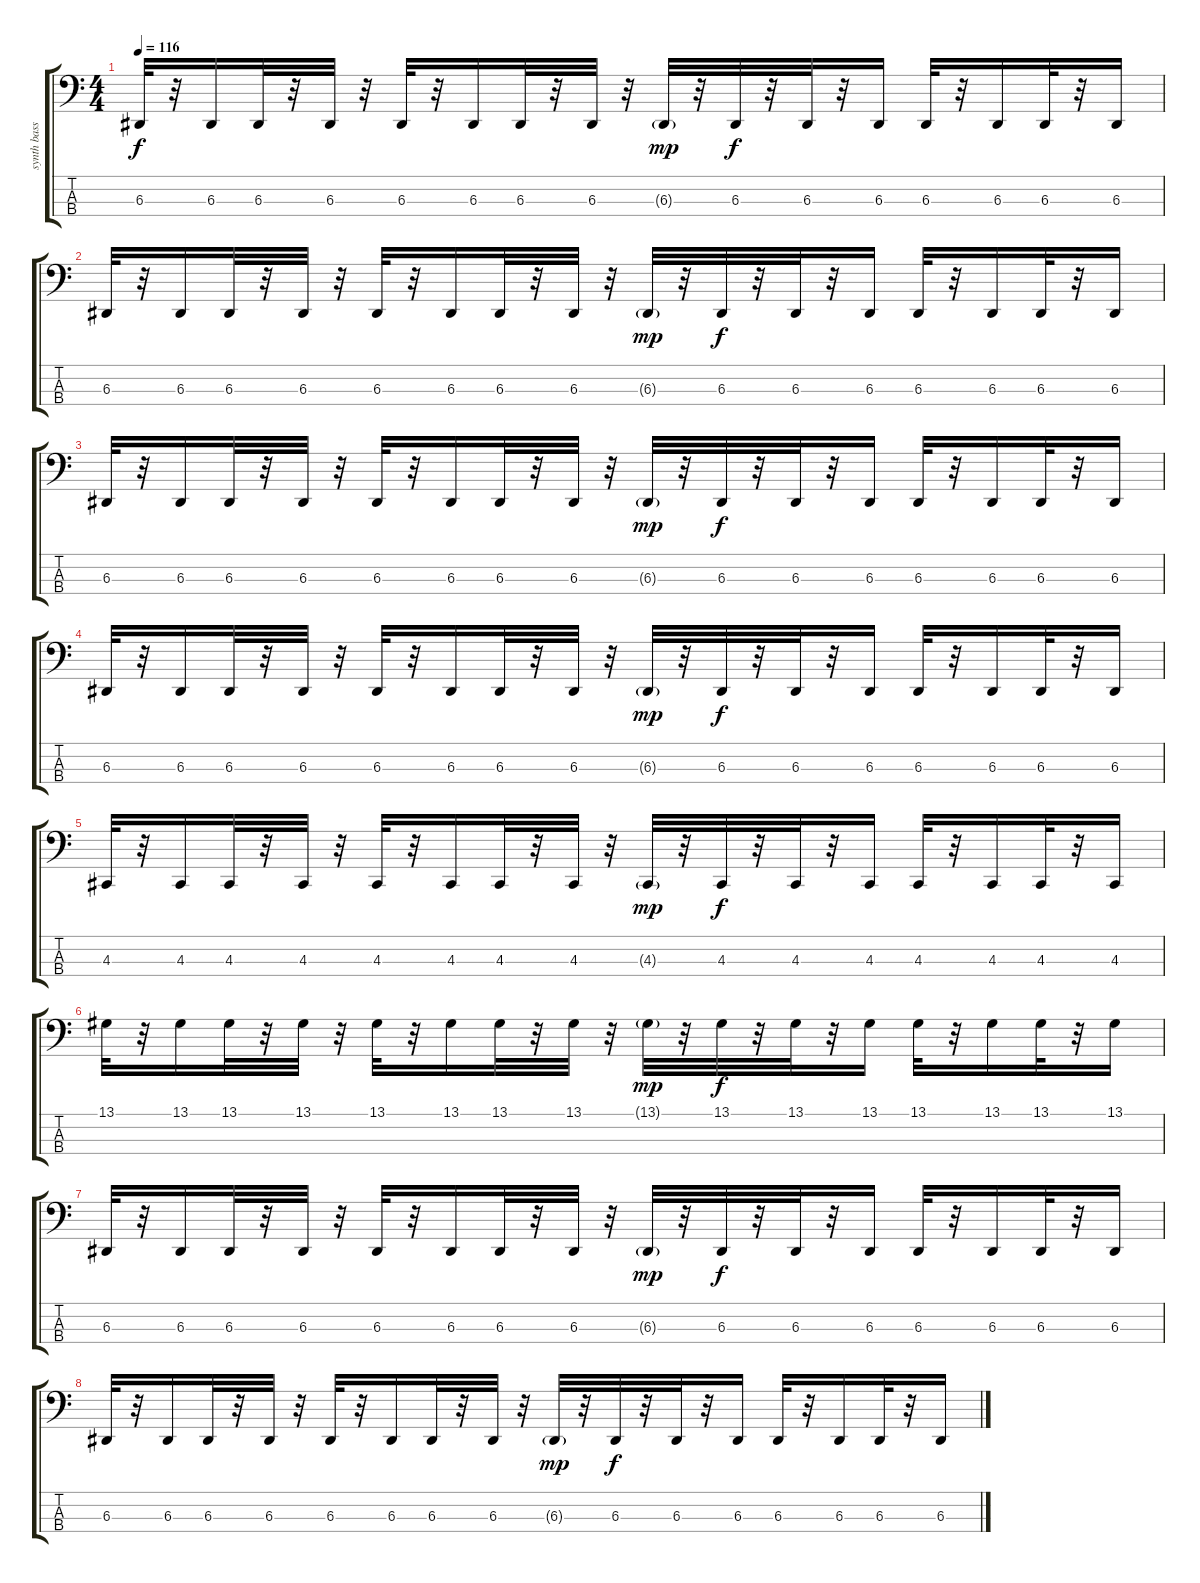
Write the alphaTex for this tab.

\track ("synth bass" "synth bass") {instrument lead8bassandlead}
\staff {score tabs}
\tuning (G2 D2 A1 E1) {hide}
\ts (4 4)
\tempo 116
\clef f4
\ks c
6.3.32{dy f} r.32 6.3.16 6.3.32 r.32 6.3.32 r.32 6.3.32 r.32 6.3.16 6.3.32 r.32 6.3.32 r.32 6.3{g}.32{dy mp} r.32 6.3.32{dy f} r.32 6.3.32 r.32 6.3.16 6.3.32 r.32 6.3.16 6.3.32 r.32 6.3.16 |
6.3.32 r.32 6.3.16 6.3.32 r.32 6.3.32 r.32 6.3.32 r.32 6.3.16 6.3.32 r.32 6.3.32 r.32 6.3{g}.32{dy mp} r.32 6.3.32{dy f} r.32 6.3.32 r.32 6.3.16 6.3.32 r.32 6.3.16 6.3.32 r.32 6.3.16 |
6.3.32 r.32 6.3.16 6.3.32 r.32 6.3.32 r.32 6.3.32 r.32 6.3.16 6.3.32 r.32 6.3.32 r.32 6.3{g}.32{dy mp} r.32 6.3.32{dy f} r.32 6.3.32 r.32 6.3.16 6.3.32 r.32 6.3.16 6.3.32 r.32 6.3.16 |
6.3.32 r.32 6.3.16 6.3.32 r.32 6.3.32 r.32 6.3.32 r.32 6.3.16 6.3.32 r.32 6.3.32 r.32 6.3{g}.32{dy mp} r.32 6.3.32{dy f} r.32 6.3.32 r.32 6.3.16 6.3.32 r.32 6.3.16 6.3.32 r.32 6.3.16 |
4.3.32 r.32 4.3.16 4.3.32 r.32 4.3.32 r.32 4.3.32 r.32 4.3.16 4.3.32 r.32 4.3.32 r.32 4.3{g}.32{dy mp} r.32 4.3.32{dy f} r.32 4.3.32 r.32 4.3.16 4.3.32 r.32 4.3.16 4.3.32 r.32 4.3.16 |
13.1.32 r.32 13.1.16 13.1.32 r.32 13.1.32 r.32 13.1.32 r.32 13.1.16 13.1.32 r.32 13.1.32 r.32 13.1{g}.32{dy mp} r.32 13.1.32{dy f} r.32 13.1.32 r.32 13.1.16 13.1.32 r.32 13.1.16 13.1.32 r.32 13.1.16 |
6.3.32 r.32 6.3.16 6.3.32 r.32 6.3.32 r.32 6.3.32 r.32 6.3.16 6.3.32 r.32 6.3.32 r.32 6.3{g}.32{dy mp} r.32 6.3.32{dy f} r.32 6.3.32 r.32 6.3.16 6.3.32 r.32 6.3.16 6.3.32 r.32 6.3.16 |
6.3.32 r.32 6.3.16 6.3.32 r.32 6.3.32 r.32 6.3.32 r.32 6.3.16 6.3.32 r.32 6.3.32 r.32 6.3{g}.32{dy mp} r.32 6.3.32{dy f} r.32 6.3.32 r.32 6.3.16 6.3.32 r.32 6.3.16 6.3.32 r.32 6.3.16
